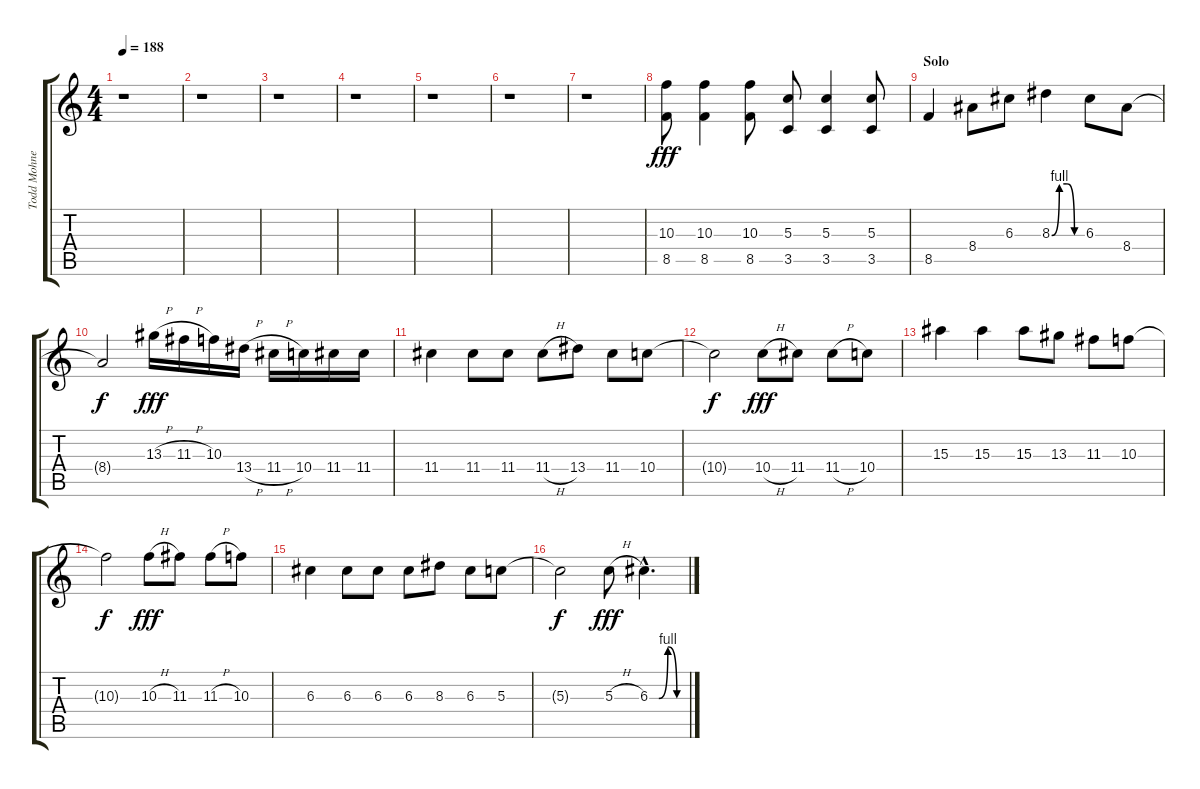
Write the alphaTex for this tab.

\track ("Todd Mohney (Lead Guitar)" "Todd Mohne") {instrument overdrivenguitar}
\staff {score tabs}
\tuning (E4 B3 G3 D3 A2 E2) {hide}
\ts (4 4)
\tempo 188
\clef g2
\ks c
r.1{dy fff} |
r.1 |
r.1 |
r.1 |
r.1 |
r.1 |
r.1 |
(10.3 8.5).8{balance 16} (10.3 8.5).4 (10.3 8.5).8 (5.3 3.5).8 (5.3 3.5).4 (5.3 3.5).8 |
\section ("" "Solo")
8.5.4{balance 8} 8.4.8 6.3.8 8.3{be (custom 0 0 15 4 30 4 45 0 60 0)}.4 6.3.8 8.4.8 |
8.4{t}.2{dy f} 13.3{h}.16{dy fff} 11.3{h}.16 10.3.16 13.4{h}.16 11.4{h}.16 10.4.16 11.4.16 11.4.16 |
11.4.4 11.4.8 11.4.8 11.4{h}.8 13.4.8 11.4.8 10.4.8 |
10.4{t}.2{dy f} 10.4{h}.8{dy fff} 11.4.8 11.4{h}.8 10.4.8 |
15.3.4 15.3.4 15.3.8 13.3.8 11.3.8 10.3.8 |
10.3{t}.2{dy f} 10.3{h}.8{dy fff} 11.3.8 11.3{h}.8 10.3.8 |
6.3.4 6.3.8 6.3.8 6.3.8 8.3.8 6.3.8 5.3.8 |
5.3{t}.2{dy f} 5.3{h}.8{dy fff} 6.3{be (custom 0 0 15 0 30 4 45 0 60 0) hac}.4{d}
